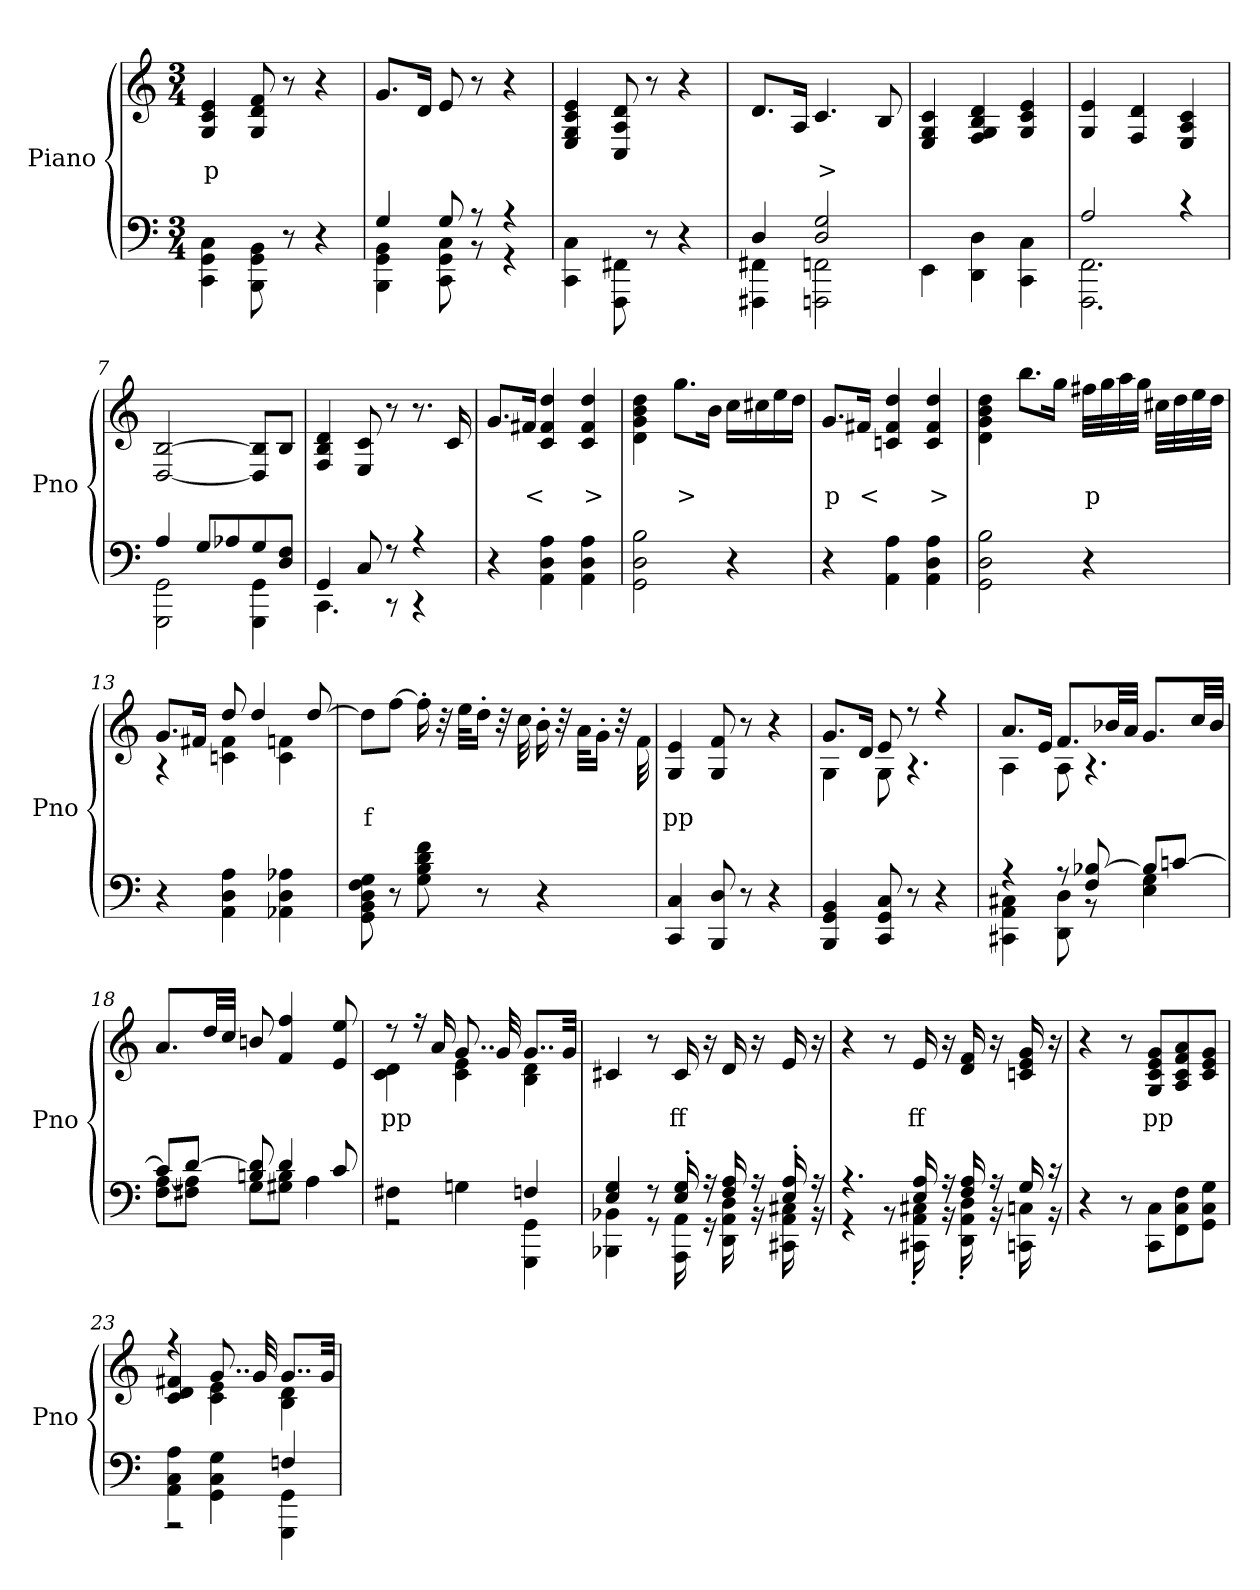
**kern	**kern	**text
*part2	*part1	*part1
*staff2	*staff1	*staff1
*I"Piano	*I"Piano	*
*I'Pno	*I'Pno	*
*clefF4	*clefG2	*
*k[]	*k[]	*
*M3/4	*M3/4	*
=1	=1	=1
!	!	!LO:LY:b
4CC\ 4GG\ 4C\	4G/ 4c/ 4e/	p
8BBB\ 8GG\ 8BB\	8G/ 8d/ 8f/	.
8r	8r	.
4r	4r	.
=2	=2	=2
*^	*	*
4G/	4BBB\ 4GG\ 4BB\	8.g/L	.
.	.	16d/Jk	.
8G/	8CC\ 8GG\ 8C\	8e/	.
8r	8r	8r	.
4r	4r	4r	.
*v	*v	*	*
=3	=3	=3
4CC\ 4C\	4E/ 4G/ 4c/ 4e/	.
8FFF\ 8FF#X\	8C/ 8A/ 8d/	.
8r	8r	.
4r	4r	.
=4	=4	=4
*^	*	*
4D/	4FFF#X\ 4FF#X\	8.d/L	.
.	.	16A/Jk	.
!	!	!	!LO:LY:b
2D/ 2G/	2FFFn\ 2FFn\	4.c/	>
.	.	8B/	.
*v	*v	*	*
=5	=5	=5
4EE\	4E/ 4G/ 4c/	.
4DD\ 4D\	4F/ 4G/ 4B/ 4d/	.
4CC\ 4C\	4G/ 4c/ 4e/	.
=6	=6	=6
*^	*	*
2A/	2.FFF\ 2.FF\	4G/ 4e/	.
.	.	4F/ 4d/	.
4r	.	4E/ 4A/ 4c/	.
=7	=7	=7	=7
4A/	2GGG\ 2GG\	[2D/ [2B/	.
8G/L	.	.	.
8A-X/	.	.	.
8G/	4GGG\ 4GG\	8D/] 8B/]L	.
8D/ 8F/J	.	8B/J	.
!!LO:LB:g=z
=8	=8	=8	=8
4GG/	4.CC\	4F/ 4B/ 4d/	.
8C/	.	8E/ 8c/	.
8r	8r	8r	.
4r	4r	8.r	.
.	.	16c/	.
*v	*v	*	*
=9	=9	=9
4r	8.g/L	.
!	!	!LO:LY:b
.	16f#X/Jk	<
4AA\ 4D\ 4A\	4c/ 4f#/ 4dd/	.
!	!	!LO:LY:b
4AA\ 4D\ 4A\	4c/ 4f#/ 4dd/	>
=10	=10	=10
2GG\ 2D\ 2B\	4d\ 4g\ 4b\ 4dd\	.
!	!	!LO:LY:b
.	8.gg\L	>
.	16b\Jk	.
4r	16cc\LL	.
.	16cc#X\	.
.	16ee\	.
.	16dd\JJ	.
=11	=11	=11
!	!	!LO:LY:b
4r	8.g/L	p
!	!	!LO:LY:b
.	16f#X/Jk	<
4AA\ 4A\	4cn/ 4f#/ 4dd/	.
!	!	!LO:LY:b
4AA\ 4D\ 4A\	4c/ 4f#/ 4dd/	>
=12	=12	=12
2GG\ 2D\ 2B\	4d\ 4g\ 4b\ 4dd\	.
.	8.bb\L	.
.	16gg\Jk	.
!	!	!LO:LY:b
4r	32ff#X\LLL	p
.	32gg\	.
.	32aa\	.
.	32gg\JJJ	.
.	32cc#X\LLL	.
.	32dd\	.
.	32ee\	.
.	32dd\JJJ	.
!!LO:LB:g=z
=13	=13	=13
*	*^	*
4r	8.g/L	4r	.
.	16f#X/Jk	.	.
4AA\ 4D\ 4A\	8dd/	4cn\ 4f#\	.
.	4dd/	.	.
4AA-X\ 4D\ 4A-X\	.	4c\ 4fn\	.
.	[8dd/	.	.
*	*v	*v	*
=14	=14	=14
!	!	!LO:LY:b
8GG\ 8BB\ 8D\ 8F\ 8G\	8dd\L]	f
8r	[8ff\J	.
8G\ 8B\ 8d\ 8f\	16ff'\]	.
.	32r	.
.	32ee\KLL	.
8r	16dd'\JJ	.
.	32r	.
.	32cc\	.
4r	16b'\	.
.	32r	.
.	32a\KLL	.
.	16g'\JJ	.
.	32r	.
.	32f\	.
=15	=15	=15
!	!	!LO:LY:b
4CC/ 4C/	4G/ 4e/	pp
8BBB/ 8D/	8G/ 8f/	.
8r	8r	.
4r	4r	.
=16	=16	=16
*	*^	*
4BBB/ 4GG/ 4BB/	8.g/L	4G\	.
.	16d/Jk	.	.
8CC/ 8GG/ 8C/	8e/	8G\	.
8r	8r	4.r	.
4r	4r	.	.
=17	=17	=17	=17
*^	*	*	*
4r	4CC#X\ 4AA\ 4C#X\	8.a/L	4A\	.
.	.	16e/Jk	.	.
8r	8DD\ 8D\	8.f/L	8A\	.
8F/ [8B-X/	8r	.	4.r	.
.	.	32b-X/LL	.	.
.	.	32a/JJJ	.	.
8B-/L]	4E\ 4G\	8.g/L	.	.
[8cn/J	.	.	.	.
.	.	32cc/LL	.	.
.	.	32b-/JJJ	.	.
*	*	*v	*v	*
!!LO:LB:g=z
=18	=18	=18	=18
8cn/L]	8F\ [8A\L	8.a/L	.
[8d/J	8F#X\ 8A\]J	.	.
.	.	32dd/LL	.
.	.	32cc/JJJ	.
8Bn/ 8d/]	8G\L	8bn/	.
4d/	8G#X\ 8B\J	4f/ 4ff/	.
.	4A\	.	.
8c/	.	8e/ 8ee/	.
=19	=19	=19	=19
*	*	*^	*
!	!	!	!	!LO:LY:b
4F#X\	2r	8r	4c\ 4d\	pp
.	.	16r	.	.
.	.	16a/	.	.
4Gn\	.	8..g/	4c\ 4e\	.
.	.	32g/	.	.
4GGG\ 4GG\	4Fn/	8..g/L	4B\ 4d\	.
.	.	32g/Jkk	.	.
*	*	*v	*v	*
=20	=20	=20	=20
4E/ 4G/	4BBB-X\ 4BB-X\	4c#X/	.
8r	8r	8r	.
!	!	!	!LO:LY:b
16E/' 16G/'	16AAA\ 16AA\	16c#/	ff
16r	16r	16r	.
16F/ 16A/	16DD\ 16AA\ 16D\	16d/	.
16r	16r	16r	.
16E/' 16A/'	16CC#X\ 16AA\ 16C#X\	16e/	.
16r	16r	16r	.
=21	=21	=21	=21
4.r	4r	4r	.
.	8r	8r	.
!	!	!	!LO:LY:b
16E/ 16A/	16CC#X\' 16AA\' 16C#X\'	16e/	ff
16r	16r	16r	.
16F/ 16A/	16DD\' 16AA\' 16D\'	16d/ 16f/	.
16r	16r	16r	.
16G/	16CCn\ 16Cn\	16cn/ 16e/ 16g/	.
16r	16r	16r	.
*v	*v	*	*
!!LO:LB:g=z
=22	=22	=22
4r	4r	.
8r	8r	.
!	!	!LO:LY:b
8CC\ 8C\L	8G/ 8c/ 8e/ 8g/L	pp
8FF\ 8C\ 8F\	8A/ 8c/ 8f/ 8a/	.
8GG\ 8C\ 8G\J	8c/ 8e/ 8g/J	.
=23	=23	=23
*^	*^	*
4AA\ 4C\ 4A\	2r	4r	4c/ 4d/ 4f#X/	.
4GG\ 4C\ 4G\	.	8..g/	4c\ 4e\	.
.	.	32g/	.	.
4GGG\ 4GG\	4Fn/	8..g/L	4B\ 4d\	.
.	.	32g/Jkk	.	.
*v	*v	*	*	*
*	*v	*v	*
=	=	=
*-	*-	*-
